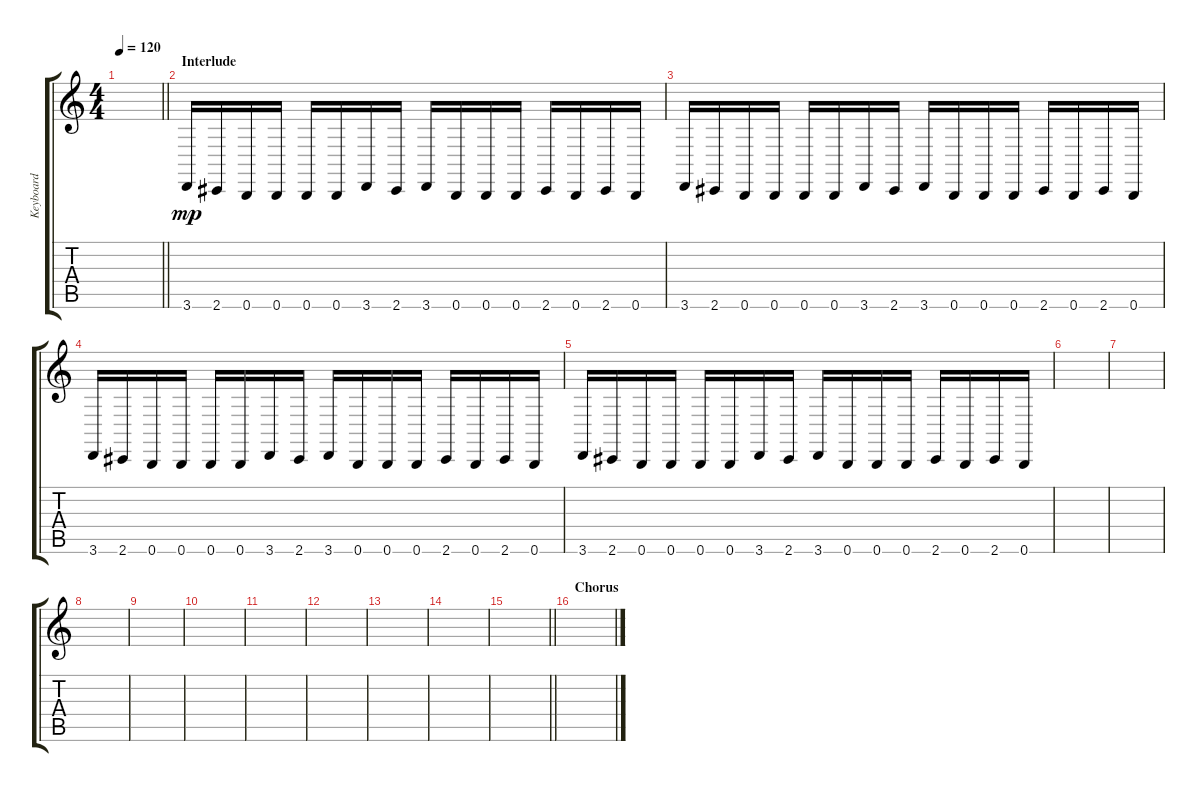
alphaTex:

\track ("Keyboard" "Keyboard") {instrument lead8bassandlead}
\staff {score tabs}
\tuning (Db4 Ab3 E3 B2 Gb2 B1) {hide}
\ts (4 4)
\tempo 120
\clef g2
\barLineRight lightlight
\ks c
|
\section ("" "Interlude")
3.6.16{dy mp} 2.6.16 0.6.16 0.6.16 0.6.16 0.6.16 3.6.16 2.6.16 3.6.16 0.6.16 0.6.16 0.6.16 2.6.16 0.6.16 2.6.16 0.6.16 |
3.6.16 2.6.16 0.6.16 0.6.16 0.6.16 0.6.16 3.6.16 2.6.16 3.6.16 0.6.16 0.6.16 0.6.16 2.6.16 0.6.16 2.6.16 0.6.16 |
3.6.16 2.6.16 0.6.16 0.6.16 0.6.16 0.6.16 3.6.16 2.6.16 3.6.16 0.6.16 0.6.16 0.6.16 2.6.16 0.6.16 2.6.16 0.6.16 |
3.6.16 2.6.16 0.6.16 0.6.16 0.6.16 0.6.16 3.6.16 2.6.16 3.6.16 0.6.16 0.6.16 0.6.16 2.6.16 0.6.16 2.6.16 0.6.16 |
|
|
|
|
|
|
|
|
|
\barLineRight lightlight
|
\section ("" "Chorus")
